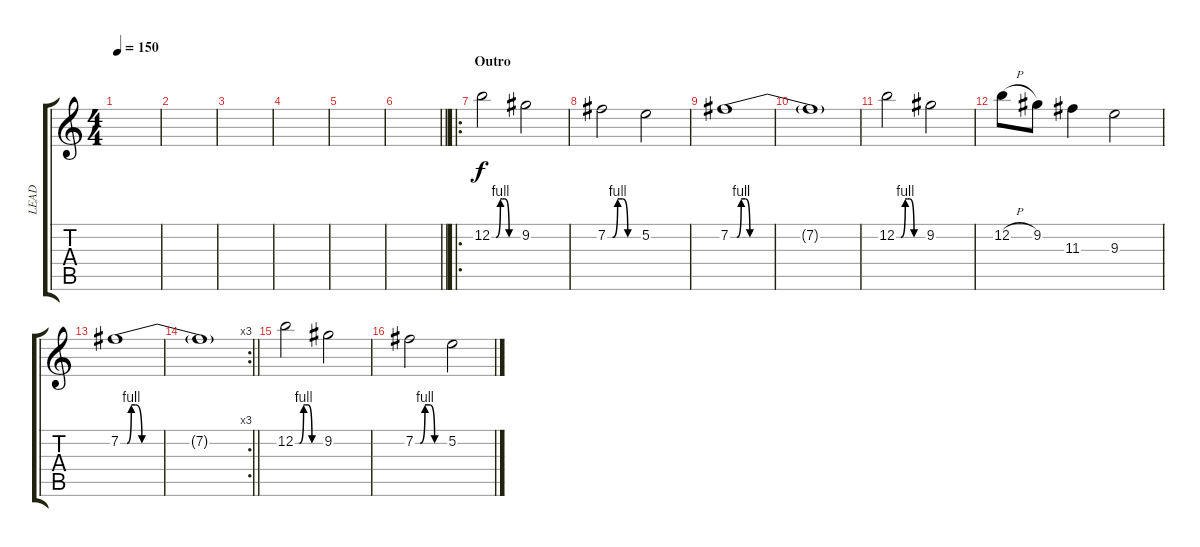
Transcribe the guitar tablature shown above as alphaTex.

\track ("LEAD" "LEAD") {instrument distortionguitar}
\staff {score tabs}
\tuning (E4 B3 G3 D3 A2 E2) {hide}
\ts (4 4)
\tempo 150
\clef g2
\ks c
|
|
|
|
|
\barLineRight lightlight
|
\ro
\section ("" "Outro")
12.2{be (custom 0 0 10 0 20 4 25 4 30 4 40 0 60 0)}.2 9.2.2 |
7.2{be (custom 0 0 5 0 10 0 20 4 30 4 40 0 60 0)}.2 5.2.2 |
7.2{be (custom 0 0 3 0 5 4 7 4 9 0 20 0 60 0)}.1 |
7.2{t}.1 |
12.2{be (custom 0 0 10 0 20 4 25 4 30 4 40 0 60 0)}.2 9.2.2 |
12.2{h}.8 9.2.8 11.3.4 9.3.2 |
7.2{be (custom 0 0 3 0 5 4 7 4 10 0 20 0 60 0)}.1 |
\rc 3
\barLineRight lightlight
7.2{t}.1 |
12.2{be (custom 0 0 10 0 20 4 25 4 30 4 40 0 60 0)}.2 9.2.2 |
7.2{be (custom 0 0 5 0 10 0 20 4 30 4 40 0 60 0)}.2 5.2.2
